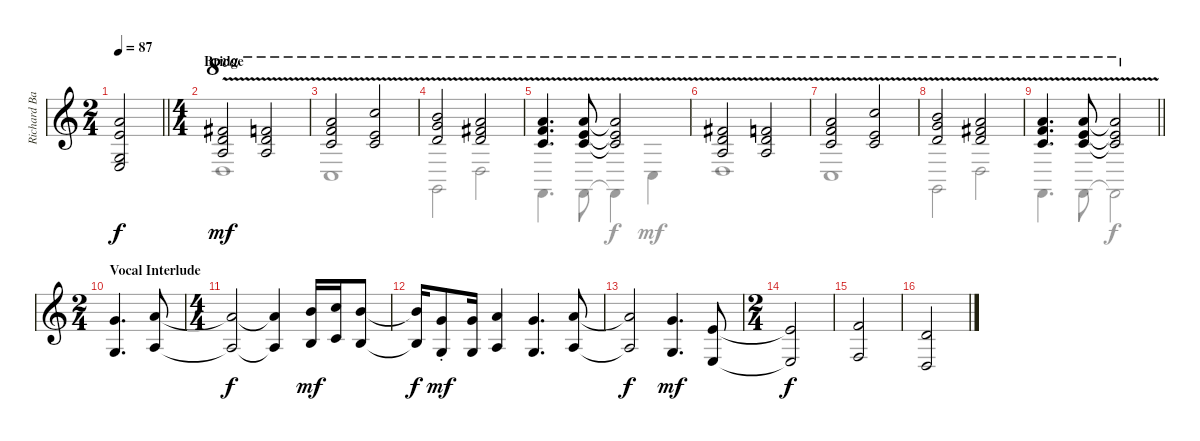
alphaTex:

\track ("Richard Barbieri Strings/Keys" "Richard Ba") {instrument stringensemble2}
\staff {score}
\tuning (E4 B3 G3 D3 A2 E2 B1) {hide}
\voice
\ts (2 4)
\tempo 87
\clef g2
\barLineRight lightlight
\ks aminor
(5.1{t} 5.2{t} 0.3{t} 7.5{t}).2{dy f} |
\ts (4 4)
\section ("" "Bridge")
(14.1{v} 15.2{v} 14.3{v}).2{ot 8va dy mf instrument synthstrings1} (13.1{v} 15.2{v} 14.3{v}).2{ot 8va} |
(17.1{v} 18.2{v} 17.3{v}).2{ot 8va} (20.1{v} 17.2{v} 17.3{v}).2{ot 8va} |
(19.1{v} 20.2{v} 19.3{v}).2{ot 8va} (17.1{v} 19.2{v} 19.3{v}).2{ot 8va} |
(17.1{v} 18.2{v} 17.3{v}).4{d ot 8va} (17.1{v} 17.2{v} 17.3{v}).8{ot 8va} (17.1{t} 17.2{t} 17.3{t}).2{ot 8va} |
(14.1{v} 15.2{v} 14.3{v}).2{ot 8va} (13.1{v} 15.2{v} 14.3{v}).2{ot 8va} |
(17.1{v} 18.2{v} 17.3{v}).2{ot 8va} (20.1{v} 17.2{v} 17.3{v}).2{ot 8va} |
(19.1{v} 20.2{v} 19.3{v}).2{ot 8va} (17.1{v} 19.2{v} 19.3{v}).2{ot 8va} |
\barLineRight lightlight
(17.1{v} 18.2{v} 17.3{v}).4{d ot 8va} (17.1{v} 17.2{v} 17.3{v}).8{ot 8va} (17.1{t} 17.2{t} 17.3{t}).2{ot 8va} |
\ts (2 4)
\section ("" "Vocal Interlude")
(17.4 15.6).4{d instrument stringensemble1} (14.3 12.5).8 |
\ts (4 4)
(14.3{t} 12.5{t}).2{dy f} (14.3{t} 12.5{t}).4 (7.1 9.4).16{dy mf} (8.1 10.4).16 (7.1 0.2).8 |
(7.1{t} 0.2{t}).16{dy f} (3.1{st} 0.3{st}).8{dy mf} (3.1 0.3).16 (5.1 2.3).4 (3.1 0.3).4{d} (5.1 7.4).8 |
(5.1{t} 7.4{t}).2{dy f} (3.1 0.3).4{d dy mf} (0.1 2.4).8 |
\ts (2 4)
(0.1{t} 2.4{t}).2{dy f} |
(6.2 3.4).2 |
(7.3 5.5).2
\voice
\clef g2
\ottava regular
\simile none
\barLineRight lightlight
\ks aminor
|
0.4.1{dy mf} |
3.5.1 |
3.6.2 0.4.2 |
1.6.4{d} 1.6.8 1.6{t}.4{dy f} 3.5.4{dy mf} |
5.5.1 |
3.5.1 |
3.6.2 5.5.2 |
\barLineRight lightlight
1.6.4{d} 1.6.8 1.6{t}.2{dy f} |
|
|
|
|
|
|
